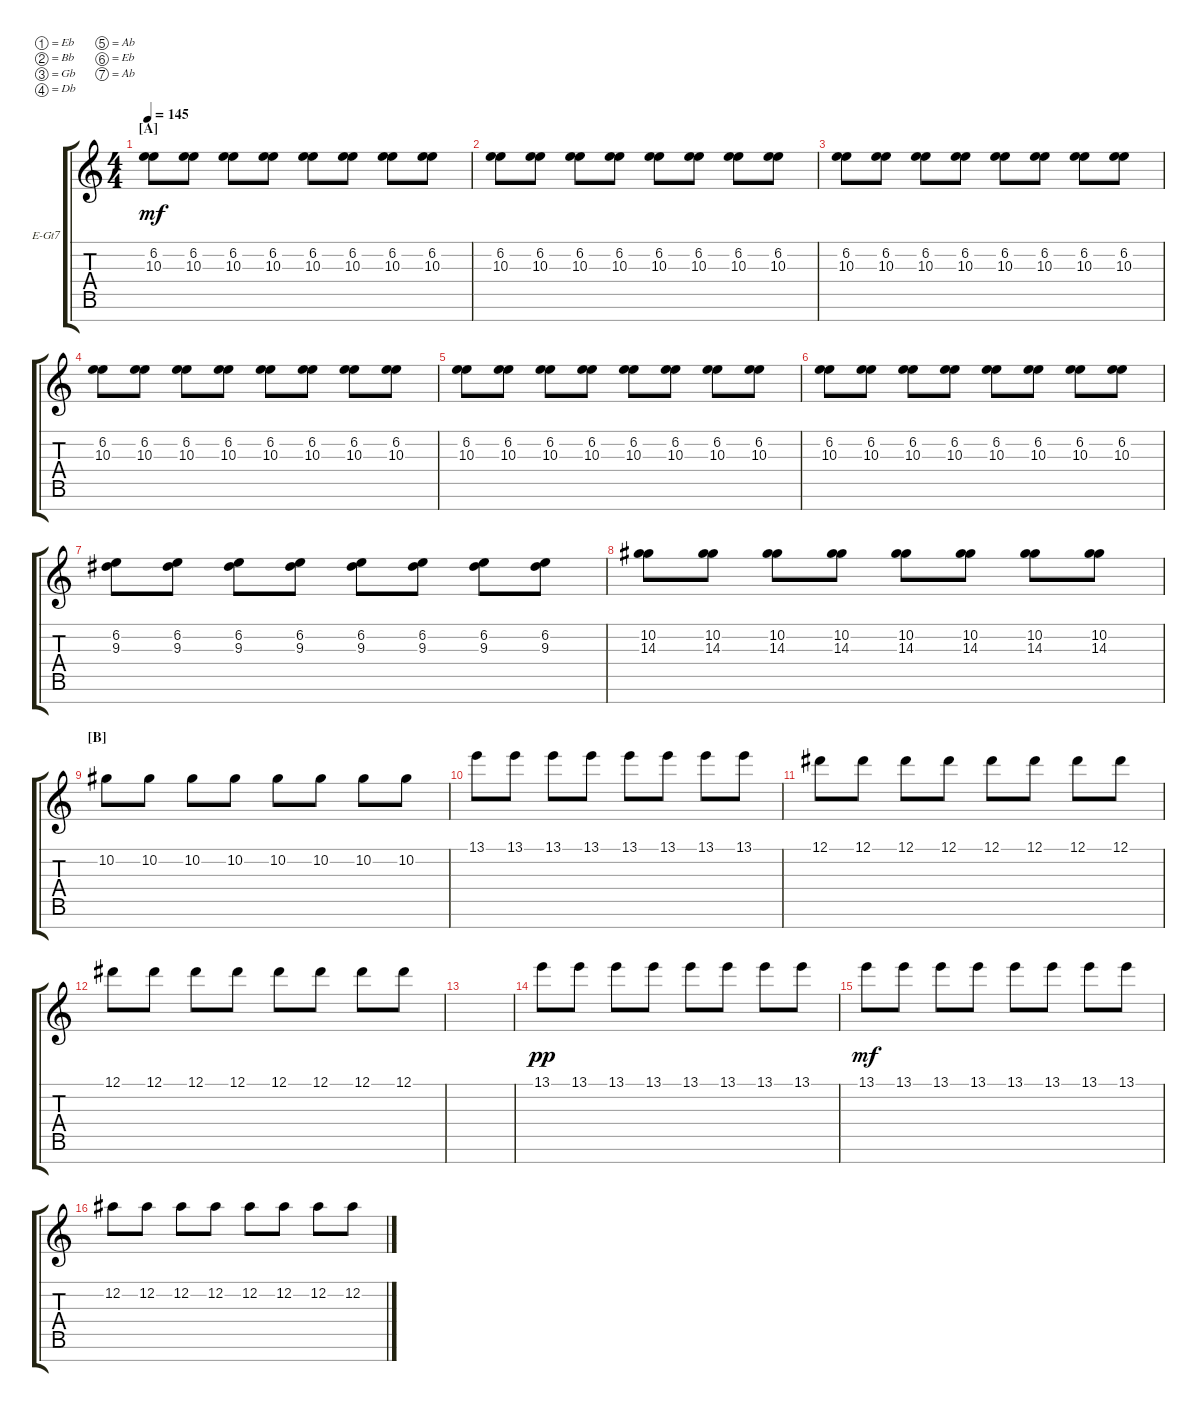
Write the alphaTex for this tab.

\defaultSystemsLayout 4
\bracketExtendMode groupsimilarinstruments
\firstSystemTrackNameOrientation horizontal
\otherSystemsTrackNameOrientation horizontal
\track ("Ambient Guitar" "E-Gt7") {instrument distortionguitar}
\staff {score tabs}
\tuning (Eb4 Bb3 Gb3 Db3 Ab2 Eb2 Ab1)
\ts (4 4)
\section ("A" "")
\tempo 145
\clef g2
\ks c
(6.2 10.3).8{dy mf instrument distortionguitar} (6.2 10.3).8 (6.2 10.3).8 (6.2 10.3).8 (6.2 10.3).8 (6.2 10.3).8 (6.2 10.3).8 (6.2 10.3).8 |
(6.2 10.3).8 (6.2 10.3).8 (6.2 10.3).8 (6.2 10.3).8 (6.2 10.3).8 (6.2 10.3).8 (6.2 10.3).8 (6.2 10.3).8 |
(6.2 10.3).8 (6.2 10.3).8 (6.2 10.3).8 (6.2 10.3).8 (6.2 10.3).8 (6.2 10.3).8 (6.2 10.3).8 (6.2 10.3).8 |
(6.2 10.3).8 (6.2 10.3).8 (6.2 10.3).8 (6.2 10.3).8 (6.2 10.3).8 (6.2 10.3).8 (6.2 10.3).8 (6.2 10.3).8 |
(6.2 10.3).8 (6.2 10.3).8 (6.2 10.3).8 (6.2 10.3).8 (6.2 10.3).8 (6.2 10.3).8 (6.2 10.3).8 (6.2 10.3).8 |
(6.2 10.3).8 (6.2 10.3).8 (6.2 10.3).8 (6.2 10.3).8 (6.2 10.3).8 (6.2 10.3).8 (6.2 10.3).8 (6.2 10.3).8 |
(6.2 9.3).8 (6.2 9.3).8 (6.2 9.3).8 (6.2 9.3).8 (6.2 9.3).8 (6.2 9.3).8 (6.2 9.3).8 (6.2 9.3).8 |
(10.2 14.3).8 (10.2 14.3).8 (10.2 14.3).8 (10.2 14.3).8 (10.2 14.3).8 (10.2 14.3).8 (10.2 14.3).8 (10.2 14.3).8 |
\section ("B" "")
10.2.8 10.2.8 10.2.8 10.2.8 10.2.8 10.2.8 10.2.8 10.2.8 |
13.1.8 13.1.8 13.1.8 13.1.8 13.1.8 13.1.8 13.1.8 13.1.8 |
12.1.8 12.1.8 12.1.8 12.1.8 12.1.8 12.1.8 12.1.8 12.1.8 |
12.1.8 12.1.8 12.1.8 12.1.8 12.1.8 12.1.8 12.1.8 12.1.8 |
|
13.1.8{dy pp} 13.1.8 13.1.8 13.1.8 13.1.8 13.1.8 13.1.8 13.1.8 |
13.1.8{dy mf} 13.1.8 13.1.8 13.1.8 13.1.8 13.1.8 13.1.8 13.1.8 |
12.2.8 12.2.8 12.2.8 12.2.8 12.2.8 12.2.8 12.2.8 12.2.8
